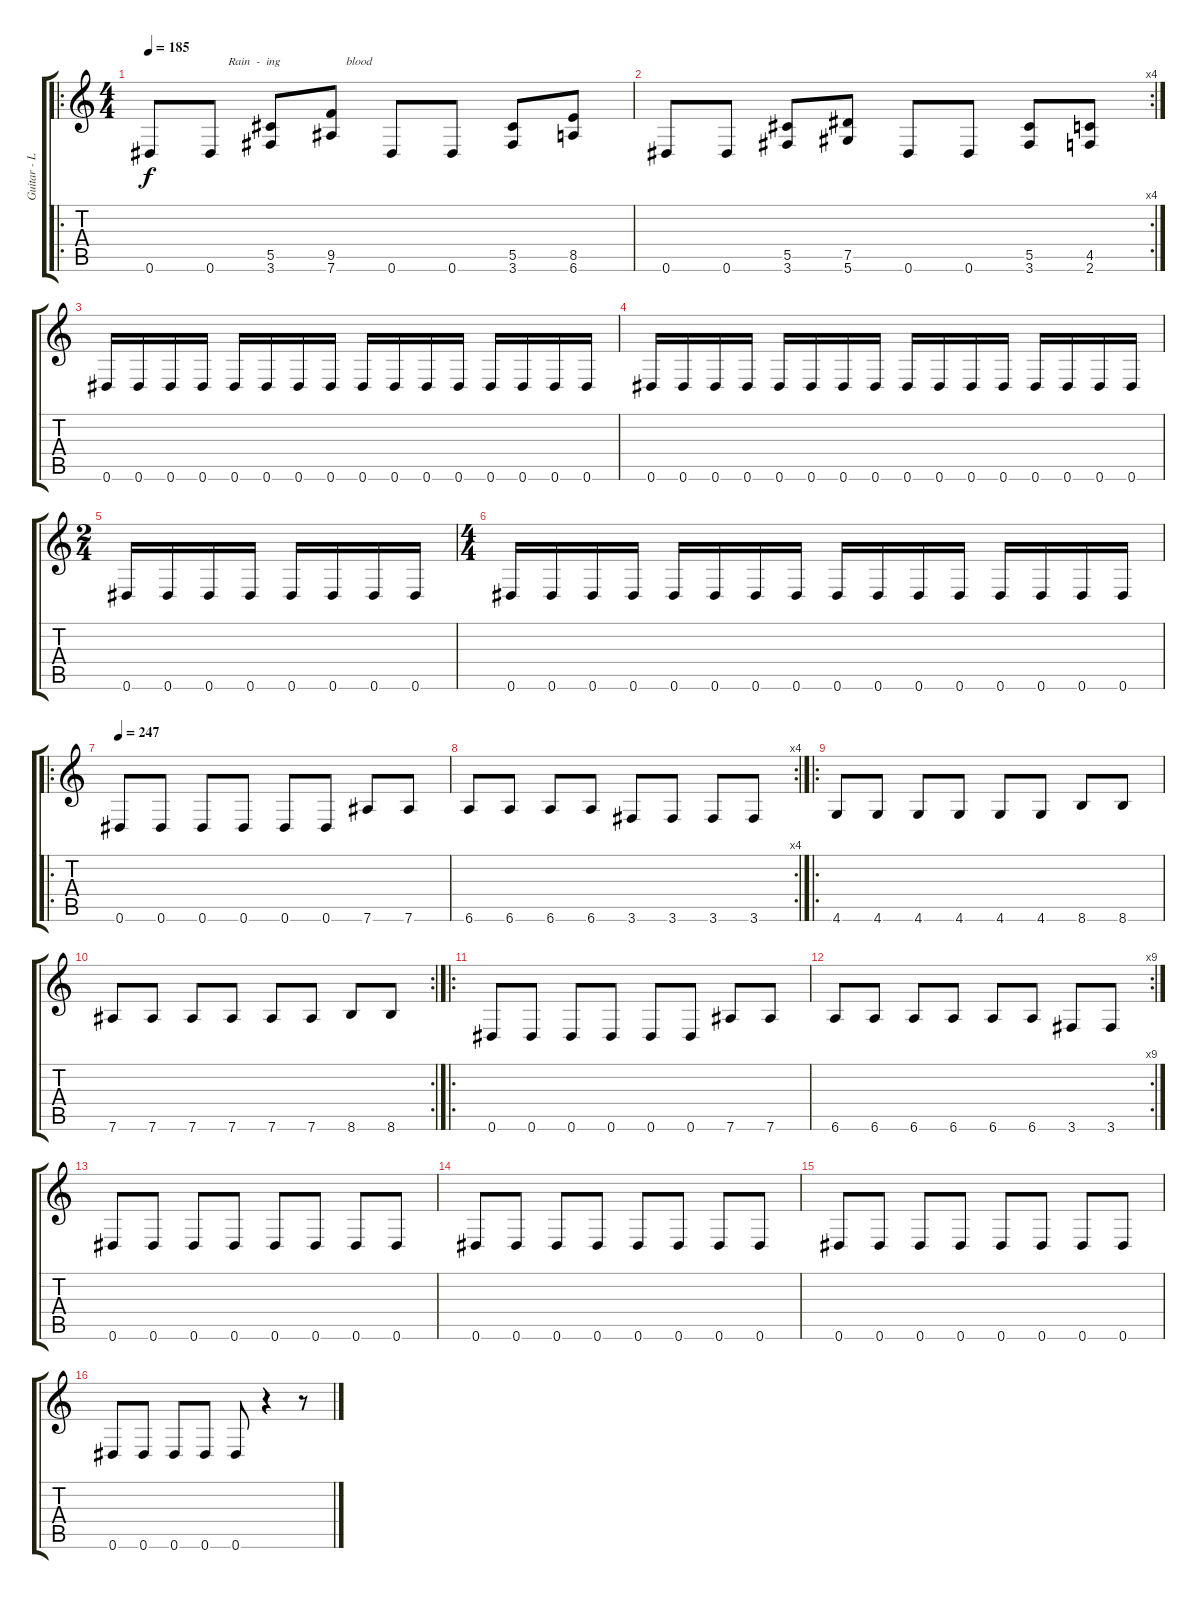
\track ("Guitar - Lead, Kerry King" "Guitar - L") {instrument distortionguitar}
\staff {score tabs}
\tuning (Eb4 Bb3 Gb3 Db3 Ab2 Eb2) {hide}
\ro
\ts (4 4)
\tempo 185
\clef g2
\ks c
0.6.8{dy f} 0.6.8{txt "      Rain  -  ing"} (5.5 3.6).8 (9.5 7.6).8{txt "     blood"} 0.6.8 0.6.8 (5.5 3.6).8 (8.5 6.6).8 |
\rc 4
0.6.8 0.6.8 (5.5 3.6).8 (7.5 5.6).8 0.6.8 0.6.8 (5.5 3.6).8 (4.5 2.6).8 |
0.6.16 0.6.16 0.6.16 0.6.16 0.6.16 0.6.16 0.6.16 0.6.16 0.6.16 0.6.16 0.6.16 0.6.16 0.6.16 0.6.16 0.6.16 0.6.16 |
0.6.16 0.6.16 0.6.16 0.6.16 0.6.16 0.6.16 0.6.16 0.6.16 0.6.16 0.6.16 0.6.16 0.6.16 0.6.16 0.6.16 0.6.16 0.6.16 |
\ts (2 4)
0.6.16 0.6.16 0.6.16 0.6.16 0.6.16 0.6.16 0.6.16 0.6.16 |
\ts (4 4)
0.6.16 0.6.16 0.6.16 0.6.16 0.6.16 0.6.16 0.6.16 0.6.16 0.6.16 0.6.16 0.6.16 0.6.16 0.6.16 0.6.16 0.6.16 0.6.16 |
\ro
\tempo 247
0.6.8 0.6.8 0.6.8 0.6.8 0.6.8 0.6.8 7.6.8 7.6.8 |
\rc 4
6.6.8 6.6.8 6.6.8 6.6.8 3.6.8 3.6.8 3.6.8 3.6.8 |
\ro
4.6.8 4.6.8 4.6.8 4.6.8 4.6.8 4.6.8 8.6.8 8.6.8 |
\rc 2
7.6.8 7.6.8 7.6.8 7.6.8 7.6.8 7.6.8 8.6.8 8.6.8 |
\ro
0.6.8 0.6.8 0.6.8 0.6.8 0.6.8 0.6.8 7.6.8 7.6.8 |
\rc 9
6.6.8 6.6.8 6.6.8 6.6.8 6.6.8 6.6.8 3.6.8 3.6.8 |
0.6.8 0.6.8 0.6.8 0.6.8 0.6.8 0.6.8 0.6.8 0.6.8 |
0.6.8 0.6.8 0.6.8 0.6.8 0.6.8 0.6.8 0.6.8 0.6.8 |
0.6.8 0.6.8 0.6.8 0.6.8 0.6.8 0.6.8 0.6.8 0.6.8 |
0.6.8 0.6.8 0.6.8 0.6.8 0.6.8 r.4 r.8
